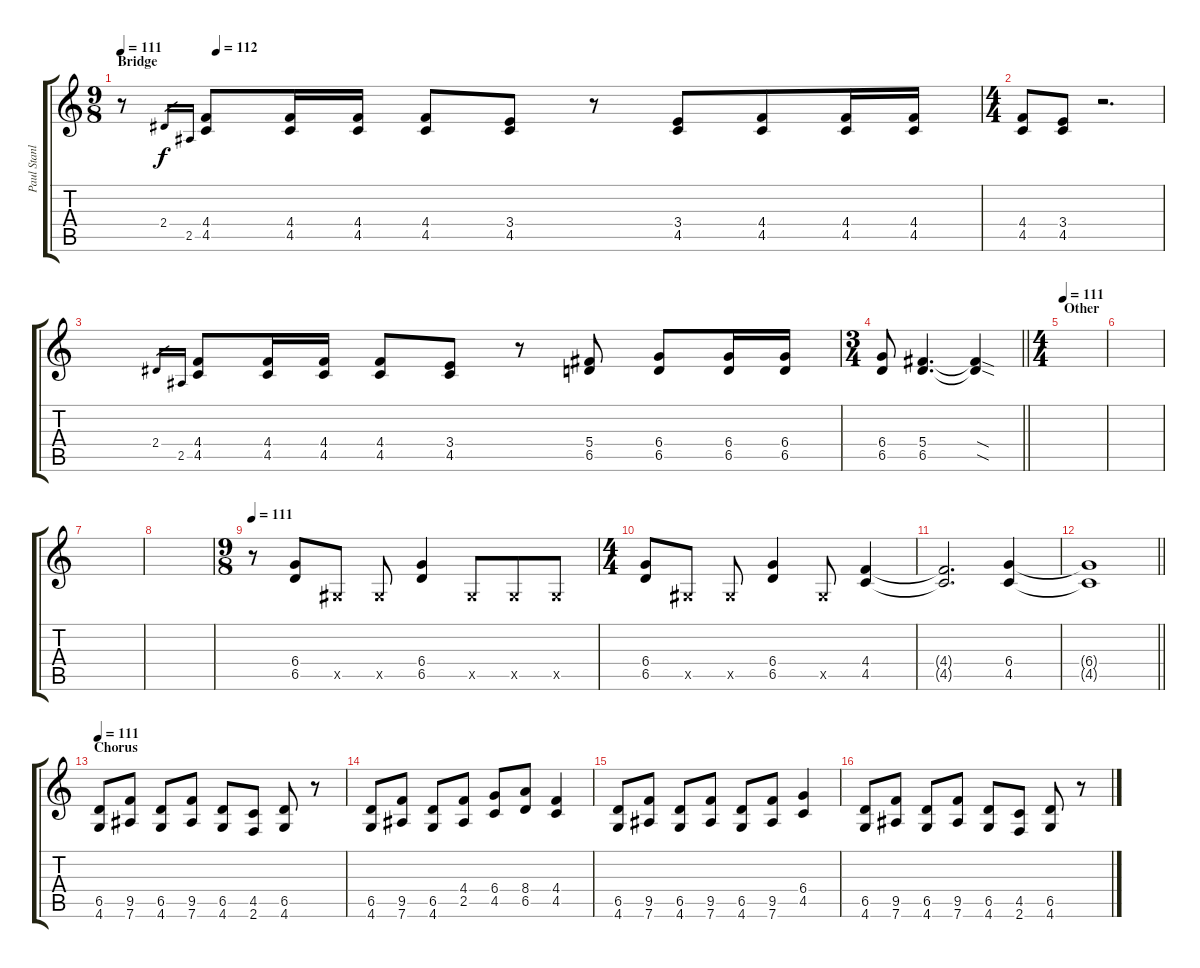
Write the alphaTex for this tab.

\track ("Paul Stanley (Rhythm)" "Paul Stanl") {instrument distortionguitar}
\staff {score tabs}
\tuning (Eb4 Bb3 Gb3 Db3 Ab2 Eb2) {hide}
\ts (9 8)
\section ("" "Bridge")
\tempo 111
\tempo (112 0.1111111111111111)
\clef g2
\ks c
r.8{dy f} 2.4.16{gr} 2.5.16{gr} (4.4 4.5).8 (4.4 4.5).16 (4.4 4.5).16 (4.4 4.5).8 (3.4 4.5).8 r.8 (3.4 4.5).8 (4.4 4.5).8 (4.4 4.5).16 (4.4 4.5).16 |
\ts (4 4)
(4.4 4.5).8 (3.4 4.5).8 r.2{d} |
2.4.16{gr} 2.5.16{gr} (4.4 4.5).8 (4.4 4.5).16 (4.4 4.5).16 (4.4 4.5).8 (3.4 4.5).8 r.8 (5.4 6.5).8 (6.4 6.5).8 (6.4 6.5).16 (6.4 6.5).16 |
\ts (3 4)
\barLineRight lightlight
(6.4 6.5).8 (5.4 6.5).4{d} (5.4{sod t} 6.5{sod t}).4{volume 12} |
\ts (4 4)
\section ("" "Other")
\tempo 111
|
|
|
|
\ts (9 8)
\tempo 111
r.8 (6.4 6.5).8 0.5{x}.8 0.5{x}.8 (6.4 6.5).4 0.5{x}.8 0.5{x}.8 0.5{x}.8 |
\ts (4 4)
(6.4 6.5).8 0.5{x}.8 0.5{x}.8 (6.4 6.5).4 0.5{x}.8 (4.4 4.5).4 |
(4.4{t} 4.5{t}).2{d} (6.4 4.5).4 |
\barLineRight lightlight
(6.4{t} 4.5{t}).1 |
\section ("" "Chorus")
\tempo 111
(6.5 4.6).8 (9.5 7.6).8 (6.5 4.6).8 (9.5 7.6).8 (6.5 4.6).8 (4.5 2.6).8 (6.5 4.6).8 r.8 |
(6.5 4.6).8 (9.5 7.6).8 (6.5 4.6).8 (4.4 2.5).8 (6.4 4.5).8 (8.4 6.5).8 (4.4 4.5).4 |
(6.5 4.6).8 (9.5 7.6).8 (6.5 4.6).8 (9.5 7.6).8 (6.5 4.6).8 (9.5 7.6).8 (6.4 4.5).4 |
(6.5 4.6).8 (9.5 7.6).8 (6.5 4.6).8 (9.5 7.6).8 (6.5 4.6).8 (4.5 2.6).8 (6.5 4.6).8 r.8
